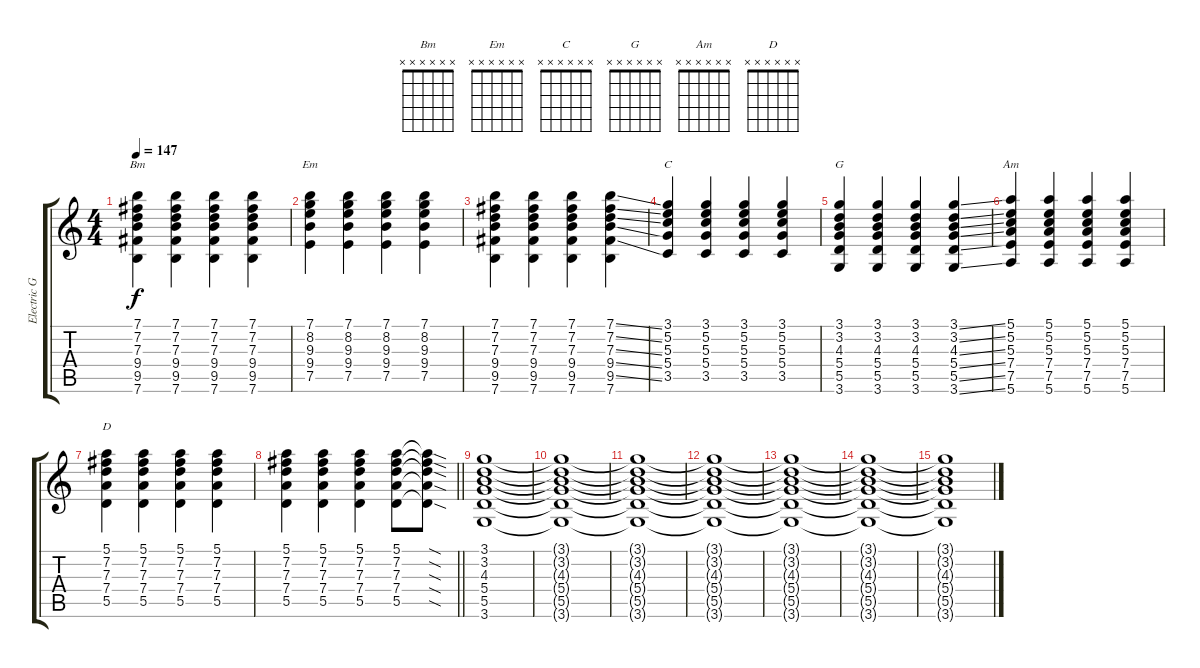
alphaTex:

\track ("Electric Guitar" "Electric G") {instrument overdrivenguitar}
\staff {score tabs}
\tuning (E4 B3 G3 D3 A2 E2) {hide}
\chord ("Bm" x x x x x x)
\chord ("Em" x x x x x x)
\chord ("C" x x x x x x)
\chord ("G" x x x x x x)
\chord ("Am" x x x x x x)
\chord ("D" x x x x x x)
\ts (4 4)
\tempo 147
\clef g2
\ks c
(7.1 7.2 7.3 9.4 9.5 7.6).4{ch "Bm" dy f} (7.1 7.2 7.3 9.4 9.5 7.6).4 (7.1 7.2 7.3 9.4 9.5 7.6).4 (7.1 7.2 7.3 9.4 9.5 7.6).4 |
(7.1 8.2 9.3 9.4 7.5).4{ch "Em"} (7.1 8.2 9.3 9.4 7.5).4 (7.1 8.2 9.3 9.4 7.5).4 (7.1 8.2 9.3 9.4 7.5).4 |
(7.1 7.2 7.3 9.4 9.5 7.6).4 (7.1 7.2 7.3 9.4 9.5 7.6).4 (7.1 7.2 7.3 9.4 9.5 7.6).4 (7.1{ss} 7.2{ss} 7.3{ss} 9.4{ss} 9.5{ss} 7.6).4 |
(3.1 5.2 5.3 5.4 3.5).4{ch "C"} (3.1 5.2 5.3 5.4 3.5).4 (3.1 5.2 5.3 5.4 3.5).4 (3.1 5.2 5.3 5.4 3.5).4 |
(3.1 3.2 4.3 5.4 5.5 3.6).4{ch "G"} (3.1 3.2 4.3 5.4 5.5 3.6).4 (3.1 3.2 4.3 5.4 5.5 3.6).4 (3.1{ss} 3.2{ss} 4.3{ss} 5.4{ss} 5.5{ss} 3.6{ss}).4 |
(5.1 5.2 5.3 7.4 7.5 5.6).4{ch "Am"} (5.1 5.2 5.3 7.4 7.5 5.6).4 (5.1 5.2 5.3 7.4 7.5 5.6).4 (5.1 5.2 5.3 7.4 7.5 5.6).4 |
(5.1 7.2 7.3 7.4 5.5).4{ch "D"} (5.1 7.2 7.3 7.4 5.5).4 (5.1 7.2 7.3 7.4 5.5).4 (5.1 7.2 7.3 7.4 5.5).4 |
\barLineRight lightlight
(5.1 7.2 7.3 7.4 5.5).4 (5.1 7.2 7.3 7.4 5.5).4 (5.1 7.2 7.3 7.4 5.5).4 (5.1 7.2 7.3 7.4 5.5).8 (5.1{sod t} 7.2{sod t} 7.3{sod t} 7.4{sod t} 5.5{sod t}).8 |
(3.1 3.2 4.3 5.4 5.5 3.6).1 |
(3.1{t} 3.2{t} 4.3{t} 5.4{t} 5.5{t} 3.6{t}).1 |
(3.1{t} 3.2{t} 4.3{t} 5.4{t} 5.5{t} 3.6{t}).1 |
(3.1{t} 3.2{t} 4.3{t} 5.4{t} 5.5{t} 3.6{t}).1 |
(3.1{t} 3.2{t} 4.3{t} 5.4{t} 5.5{t} 3.6{t}).1 |
(3.1{t} 3.2{t} 4.3{t} 5.4{t} 5.5{t} 3.6{t}).1 |
(3.1{t} 3.2{t} 4.3{t} 5.4{t} 5.5{t} 3.6{t}).1
